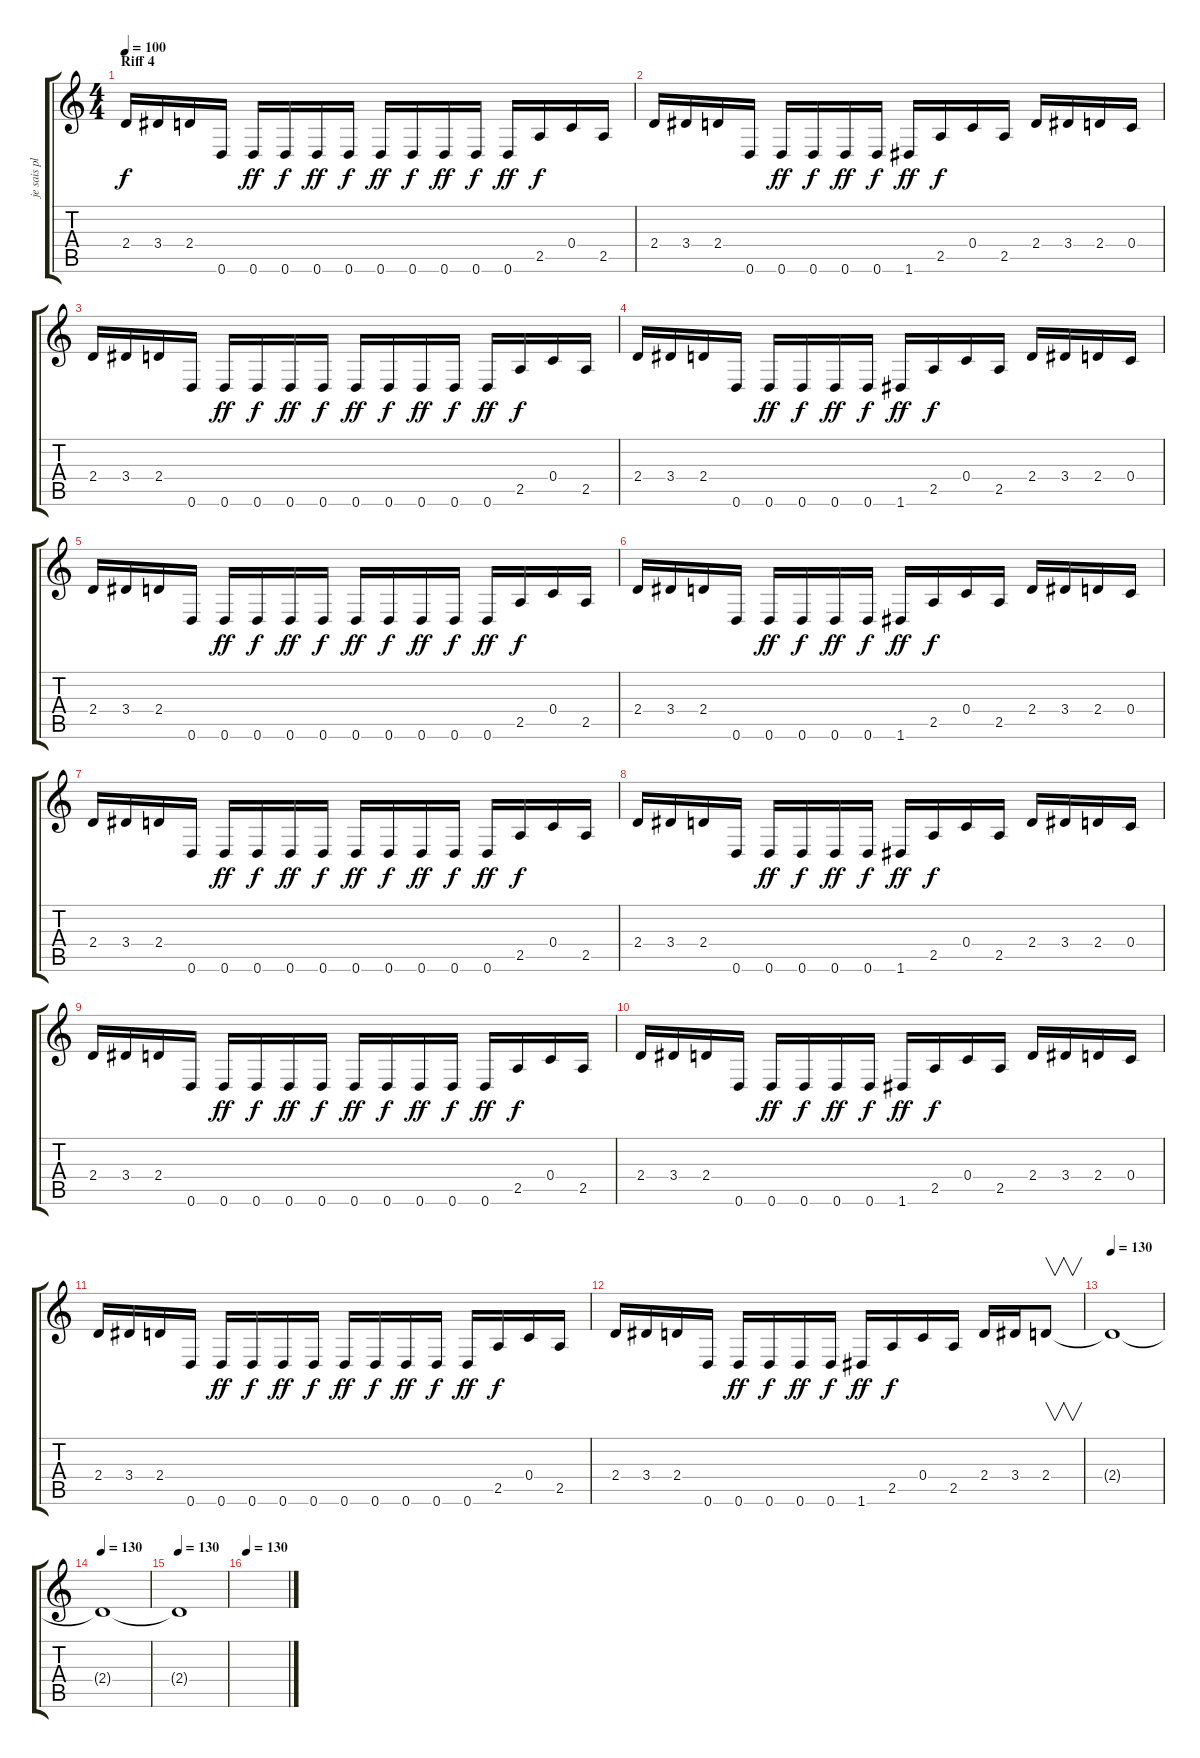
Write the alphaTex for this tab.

\track ("je sais plus" "je sais pl") {instrument overdrivenguitar}
\staff {score tabs}
\tuning (D4 A3 F3 C3 G2 D2) {hide}
\ts (4 4)
\section ("" "Riff 4")
\tempo 100
\clef g2
\ks c
2.4.16{dy f volume 11 balance 13} 3.4.16 2.4.16 0.6.16 0.6.16{dy ff} 0.6.16{dy f} 0.6.16{dy ff} 0.6.16{dy f} 0.6.16{dy ff} 0.6.16{dy f} 0.6.16{dy ff} 0.6.16{dy f} 0.6.16{dy ff} 2.5.16{dy f} 0.4.16 2.5.16 |
2.4.16 3.4.16 2.4.16 0.6.16 0.6.16{dy ff} 0.6.16{dy f} 0.6.16{dy ff} 0.6.16{dy f} 1.6.16{dy ff} 2.5.16{dy f} 0.4.16 2.5.16 2.4.16 3.4.16 2.4.16 0.4.16 |
2.4.16 3.4.16 2.4.16 0.6.16 0.6.16{dy ff} 0.6.16{dy f} 0.6.16{dy ff} 0.6.16{dy f} 0.6.16{dy ff} 0.6.16{dy f} 0.6.16{dy ff} 0.6.16{dy f} 0.6.16{dy ff} 2.5.16{dy f} 0.4.16 2.5.16 |
2.4.16 3.4.16 2.4.16 0.6.16 0.6.16{dy ff} 0.6.16{dy f} 0.6.16{dy ff} 0.6.16{dy f} 1.6.16{dy ff} 2.5.16{dy f} 0.4.16 2.5.16 2.4.16 3.4.16 2.4.16 0.4.16 |
2.4.16{volume 11 balance 13} 3.4.16 2.4.16 0.6.16 0.6.16{dy ff} 0.6.16{dy f} 0.6.16{dy ff} 0.6.16{dy f} 0.6.16{dy ff} 0.6.16{dy f} 0.6.16{dy ff} 0.6.16{dy f} 0.6.16{dy ff} 2.5.16{dy f} 0.4.16 2.5.16 |
2.4.16 3.4.16 2.4.16 0.6.16 0.6.16{dy ff} 0.6.16{dy f} 0.6.16{dy ff} 0.6.16{dy f} 1.6.16{dy ff} 2.5.16{dy f} 0.4.16 2.5.16 2.4.16 3.4.16 2.4.16 0.4.16 |
2.4.16 3.4.16 2.4.16 0.6.16 0.6.16{dy ff} 0.6.16{dy f} 0.6.16{dy ff} 0.6.16{dy f} 0.6.16{dy ff} 0.6.16{dy f} 0.6.16{dy ff} 0.6.16{dy f} 0.6.16{dy ff} 2.5.16{dy f} 0.4.16 2.5.16 |
2.4.16 3.4.16 2.4.16 0.6.16 0.6.16{dy ff} 0.6.16{dy f} 0.6.16{dy ff} 0.6.16{dy f} 1.6.16{dy ff} 2.5.16{dy f} 0.4.16 2.5.16 2.4.16 3.4.16 2.4.16 0.4.16 |
2.4.16 3.4.16 2.4.16 0.6.16 0.6.16{dy ff} 0.6.16{dy f} 0.6.16{dy ff} 0.6.16{dy f} 0.6.16{dy ff} 0.6.16{dy f} 0.6.16{dy ff} 0.6.16{dy f} 0.6.16{dy ff} 2.5.16{dy f} 0.4.16 2.5.16 |
2.4.16 3.4.16 2.4.16 0.6.16 0.6.16{dy ff} 0.6.16{dy f} 0.6.16{dy ff} 0.6.16{dy f} 1.6.16{dy ff} 2.5.16{dy f} 0.4.16 2.5.16 2.4.16 3.4.16 2.4.16 0.4.16 |
2.4.16 3.4.16 2.4.16 0.6.16 0.6.16{dy ff} 0.6.16{dy f} 0.6.16{dy ff} 0.6.16{dy f} 0.6.16{dy ff} 0.6.16{dy f} 0.6.16{dy ff} 0.6.16{dy f} 0.6.16{dy ff} 2.5.16{dy f} 0.4.16 2.5.16 |
2.4.16 3.4.16 2.4.16 0.6.16 0.6.16{dy ff} 0.6.16{dy f} 0.6.16{dy ff} 0.6.16{dy f} 1.6.16{dy ff} 2.5.16{dy f} 0.4.16 2.5.16 2.4.16 3.4.16 2.4.8{v} |
\tempo 130
2.4{t}.1{volume 4 balance 8} |
\tempo 130
2.4{t}.1 |
\tempo 130
2.4{t}.1{volume 0} |
\tempo 130
